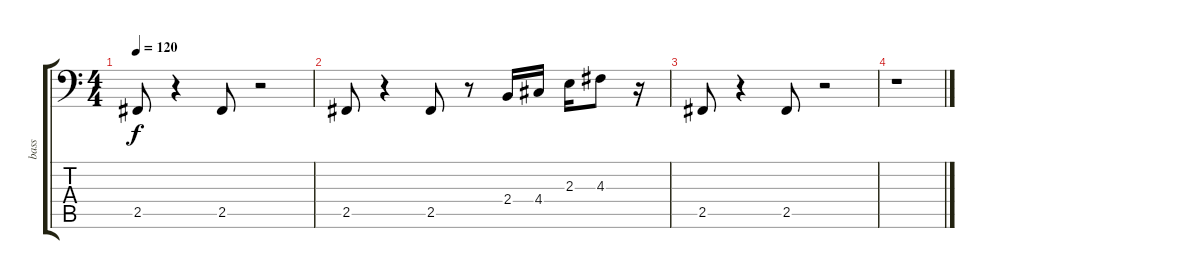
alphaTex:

\track ("bass" "bass") {instrument electricbassfinger}
\staff {score tabs}
\tuning (C3 G2 D2 A1 E1 B0) {hide}
\ts (4 4)
\tempo 120
\clef f4
\ks c
2.5.8{dy f} r.4 2.5.8 r.2 |
2.5.8 r.4 2.5.8 r.8 2.4.16 4.4.16 2.3.16 4.3.8 r.16 |
2.5.8 r.4 2.5.8 r.2 |
r.1
